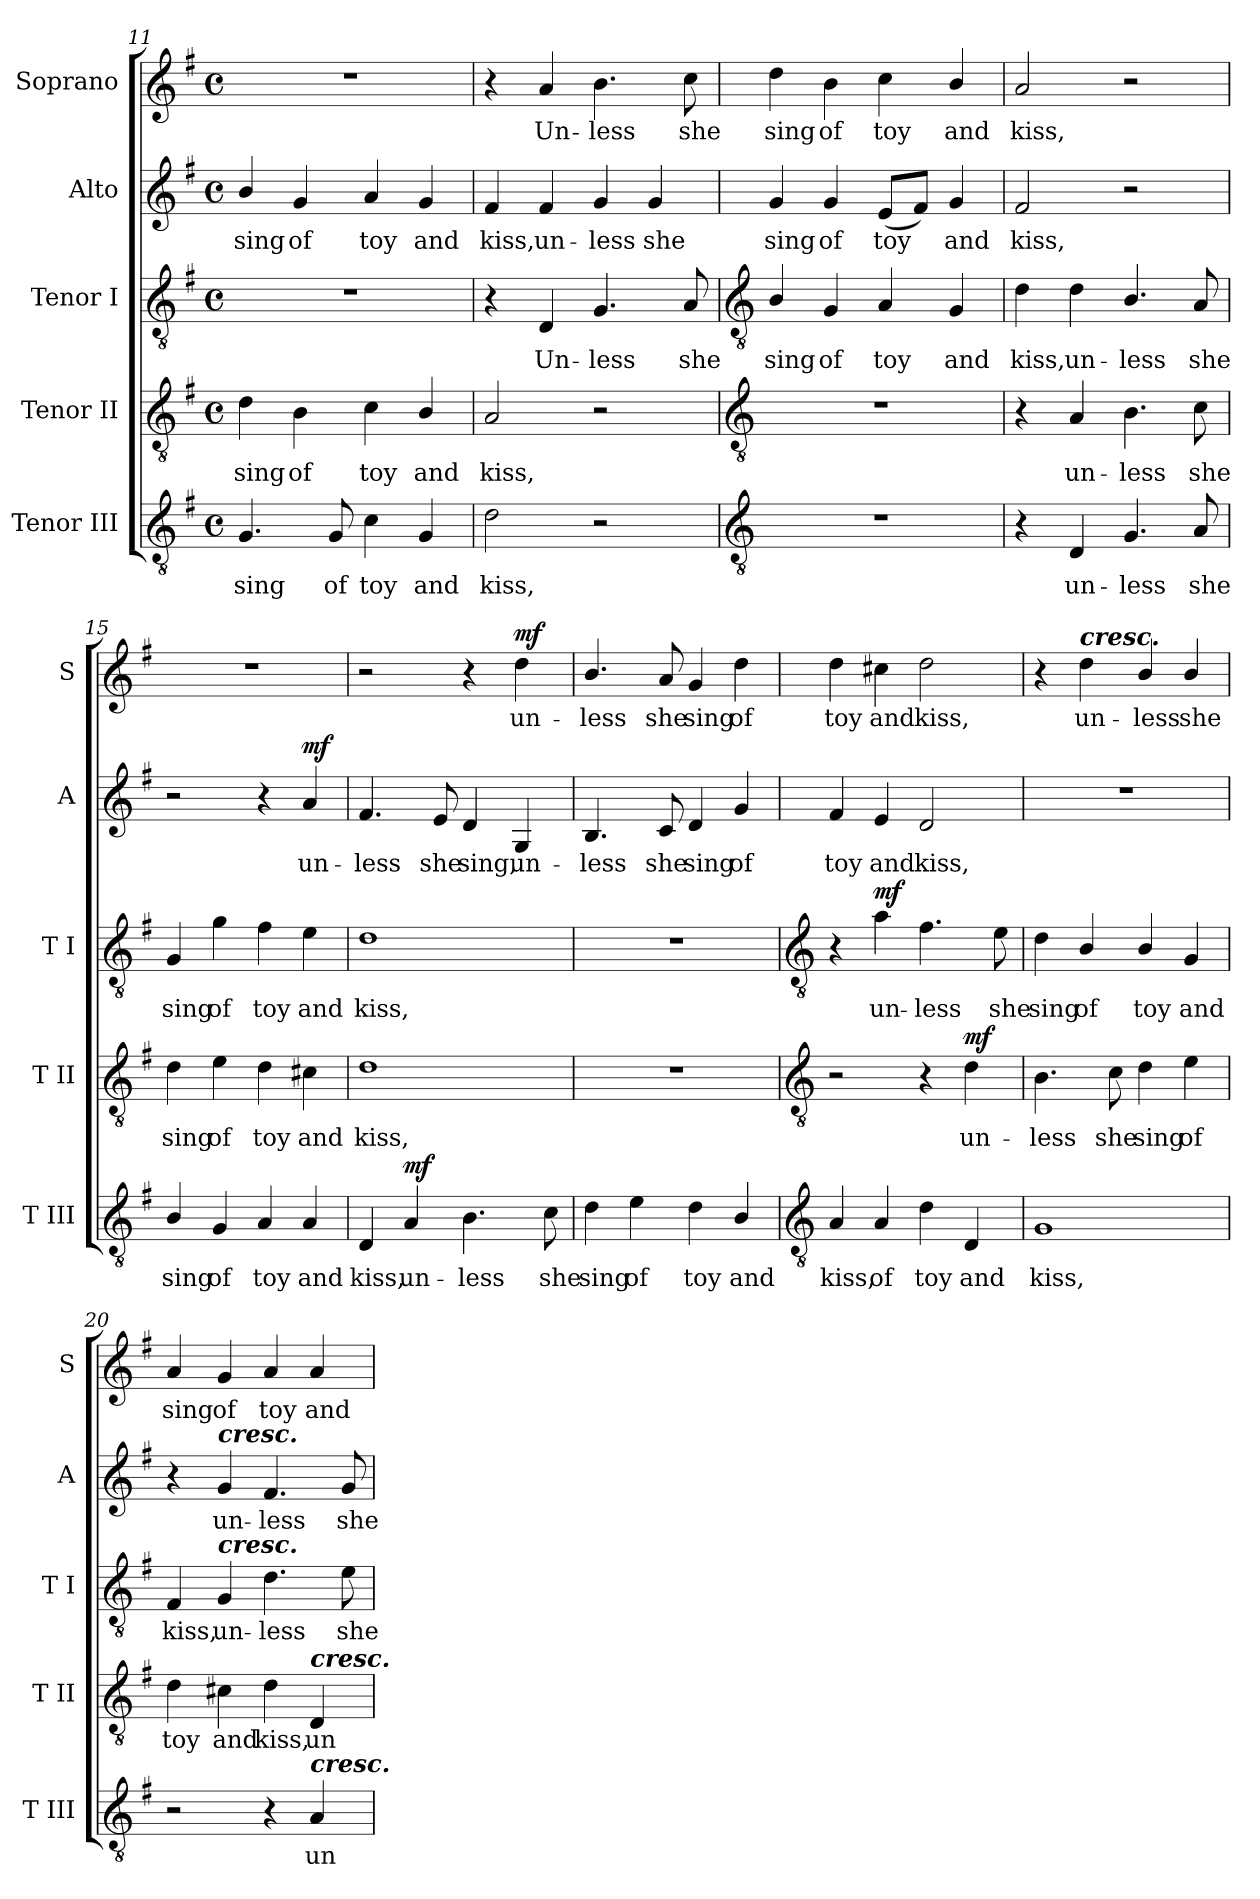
**kern	**text	**dynam	**kern	**text	**dynam	**kern	**text	**dynam	**kern	**text	**dynam	**kern	**text	**dynam
*part5	*part5	*part5	*part4	*part4	*part4	*part3	*part3	*part3	*part2	*part2	*part2	*part1	*part1	*part1
*staff5	*staff5	*staff5	*staff4	*staff4	*staff4	*staff3	*staff3	*staff3	*staff2	*staff2	*staff2	*staff1	*staff1	*staff1
*I"Tenor III	*	*	*I"Tenor II	*	*	*I"Tenor I	*	*	*I"Alto	*	*	*I"Soprano	*	*
*I'T III	*	*	*I'T II	*	*	*I'T I	*	*	*I'A	*	*	*I'S	*	*
*clefGv2	*	*	*clefGv2	*	*	*clefGv2	*	*	*clefG2	*	*	*clefG2	*	*
*k[f#]	*	*	*k[f#]	*	*	*k[f#]	*	*	*k[f#]	*	*	*k[f#]	*	*
*G:	*	*	*G:	*	*	*G:	*	*	*G:	*	*	*G:	*	*
*M4/4	*	*	*M4/4	*	*	*M4/4	*	*	*M4/4	*	*	*M4/4	*	*
*met(c)	*	*	*met(c)	*	*	*met(c)	*	*	*met(c)	*	*	*met(c)	*	*
=11	=11	=11	=11	=11	=11	=11	=11	=11	=11	=11	=11	=11	=11	=11
!	!LO:LY:b	!	!	!LO:LY:b	!	!	!	!	!	!LO:LY:b	!	!	!	!
4.G	sing	.	4d	sing	.	1r	.	.	4b/	sing	.	1r	.	.
!	!	!	!	!LO:LY:b	!	!	!	!	!	!LO:LY:b	!	!	!	!
.	.	.	4B	of	.	.	.	.	4g	of	.	.	.	.
!	!LO:LY:b	!	!	!	!	!	!	!	!	!	!	!	!	!
8G	of	.	.	.	.	.	.	.	.	.	.	.	.	.
!	!LO:LY:b	!	!	!LO:LY:b	!	!	!	!	!	!LO:LY:b	!	!	!	!
4c	toy	.	4c	toy	.	.	.	.	4a	toy	.	.	.	.
!	!LO:LY:b	!	!	!LO:LY:b	!	!	!	!	!	!LO:LY:b	!	!	!	!
4G	and	.	4B/	and	.	.	.	.	4g	and	.	.	.	.
=12	=12	=12	=12	=12	=12	=12	=12	=12	=12	=12	=12	=12	=12	=12
!	!LO:LY:b	!	!	!LO:LY:b	!	!	!	!	!	!LO:LY:b	!	!	!	!
2d	kiss,	.	2A	kiss,	.	4r	.	.	4f#	kiss,	.	4r	.	.
!	!	!	!	!	!	!	!LO:LY:b	!	!	!LO:LY:b	!	!	!LO:LY:b	!
.	.	.	.	.	.	4D	Un-	.	4f#	un-	.	4a	Un-	.
!	!	!	!	!	!	!	!LO:LY:b	!	!	!LO:LY:b	!	!	!LO:LY:b	!
2r	.	.	2r	.	.	4.G	-less	.	4g	-less	.	4.b	-less	.
!	!	!	!	!	!	!	!	!	!	!LO:LY:b	!	!	!	!
.	.	.	.	.	.	.	.	.	4g	she	.	.	.	.
!	!	!	!	!	!	!	!LO:LY:b	!	!	!	!	!	!LO:LY:b	!
.	.	.	.	.	.	8A	she	.	.	.	.	8cc	she	.
!!LO:LB:g=z
=13	=13	=13	=13	=13	=13	=13	=13	=13	=13	=13	=13	=13	=13	=13
*clefGv2	*	*	*clefGv2	*	*	*clefGv2	*	*	*	*	*	*	*	*
!	!	!	!	!	!	!	!LO:LY:b	!	!	!LO:LY:b	!	!	!LO:LY:b	!
1r	.	.	1r	.	.	4B/	sing	.	4g	sing	.	4dd	sing	.
!	!	!	!	!	!	!	!LO:LY:b	!	!	!LO:LY:b	!	!	!LO:LY:b	!
.	.	.	.	.	.	4G	of	.	4g	of	.	4b	of	.
!	!	!	!	!	!	!	!LO:LY:b	!	!	!LO:LY:b	!	!	!LO:LY:b	!
.	.	.	.	.	.	4A	toy	.	(<8eL	toy	.	4cc	toy	.
.	.	.	.	.	.	.	.	.	8f#J)	.	.	.	.	.
!	!	!	!	!	!	!	!LO:LY:b	!	!	!LO:LY:b	!	!	!LO:LY:b	!
.	.	.	.	.	.	4G	and	.	4g	and	.	4b/	and	.
=14	=14	=14	=14	=14	=14	=14	=14	=14	=14	=14	=14	=14	=14	=14
!	!	!	!	!	!	!	!LO:LY:b	!	!	!LO:LY:b	!	!	!LO:LY:b	!
4r	.	.	4r	.	.	4d	kiss,	.	2f#	kiss,	.	2a	kiss,	.
!	!LO:LY:b	!	!	!LO:LY:b	!	!	!LO:LY:b	!	!	!	!	!	!	!
4D	un-	.	4A	un-	.	4d	un-	.	.	.	.	.	.	.
!	!LO:LY:b	!	!	!LO:LY:b	!	!	!LO:LY:b	!	!	!	!	!	!	!
4.G	-less	.	4.B	-less	.	4.B/	-less	.	2r	.	.	2r	.	.
!	!LO:LY:b	!	!	!LO:LY:b	!	!	!LO:LY:b	!	!	!	!	!	!	!
8A	she	.	8c	she	.	8A	she	.	.	.	.	.	.	.
=15	=15	=15	=15	=15	=15	=15	=15	=15	=15	=15	=15	=15	=15	=15
!	!LO:LY:b	!	!	!LO:LY:b	!	!	!LO:LY:b	!	!	!	!	!	!	!
4B/	sing	.	4d	sing	.	4G	sing	.	2r	.	.	1r	.	.
!	!LO:LY:b	!	!	!LO:LY:b	!	!	!LO:LY:b	!	!	!	!	!	!	!
4G	of	.	4e	of	.	4g	of	.	.	.	.	.	.	.
!	!LO:LY:b	!	!	!LO:LY:b	!	!	!LO:LY:b	!	!	!	!	!	!	!
4A	toy	.	4d	toy	.	4f#	toy	.	4r	.	.	.	.	.
!	!LO:LY:b	!	!	!LO:LY:b	!	!	!LO:LY:b	!	!	!LO:LY:b	!LO:DY:b	!	!	!
4A	and	.	4c#X	and	.	4e	and	.	4a	un-	mf	.	.	.
=16	=16	=16	=16	=16	=16	=16	=16	=16	=16	=16	=16	=16	=16	=16
!	!LO:LY:b	!	!	!LO:LY:b	!	!	!LO:LY:b	!	!	!LO:LY:b	!	!	!	!
4D	kiss,	.	1d	kiss,	.	1d	kiss,	.	4.f#	-less	.	2r	.	.
!	!LO:LY:b	!LO:DY:b	!	!	!	!	!	!	!	!	!	!	!	!
4A	un-	mf	.	.	.	.	.	.	.	.	.	.	.	.
!	!	!	!	!	!	!	!	!	!	!LO:LY:b	!	!	!	!
.	.	.	.	.	.	.	.	.	8e	she	.	.	.	.
!	!LO:LY:b	!	!	!	!	!	!	!	!	!LO:LY:b	!	!	!	!
4.B	-less	.	.	.	.	.	.	.	4d	sing,	.	4r	.	.
!	!	!	!	!	!	!	!	!	!	!LO:LY:b	!	!	!LO:LY:b	!LO:DY:b
.	.	.	.	.	.	.	.	.	4G	un-	.	4dd	un-	mf
!	!LO:LY:b	!	!	!	!	!	!	!	!	!	!	!	!	!
8c	she	.	.	.	.	.	.	.	.	.	.	.	.	.
=17	=17	=17	=17	=17	=17	=17	=17	=17	=17	=17	=17	=17	=17	=17
!	!LO:LY:b	!	!	!	!	!	!	!	!	!LO:LY:b	!	!	!LO:LY:b	!
4d	sing	.	1r	.	.	1r	.	.	4.B	-less	.	4.b/	-less	.
!	!LO:LY:b	!	!	!	!	!	!	!	!	!	!	!	!	!
4e	of	.	.	.	.	.	.	.	.	.	.	.	.	.
!	!	!	!	!	!	!	!	!	!	!LO:LY:b	!	!	!LO:LY:b	!
.	.	.	.	.	.	.	.	.	8c	she	.	8a	she	.
!	!LO:LY:b	!	!	!	!	!	!	!	!	!LO:LY:b	!	!	!LO:LY:b	!
4d	toy	.	.	.	.	.	.	.	4d	sing	.	4g	sing	.
!	!LO:LY:b	!	!	!	!	!	!	!	!	!LO:LY:b	!	!	!LO:LY:b	!
4B/	and	.	.	.	.	.	.	.	4g	of	.	4dd	of	.
!!LO:LB:g=z
=18	=18	=18	=18	=18	=18	=18	=18	=18	=18	=18	=18	=18	=18	=18
*clefGv2	*	*	*clefGv2	*	*	*clefGv2	*	*	*	*	*	*	*	*
!	!LO:LY:b	!	!	!	!	!	!	!	!	!LO:LY:b	!	!	!LO:LY:b	!
4A	kiss,	.	2r	.	.	4r	.	.	4f#	toy	.	4dd	toy	.
!	!LO:LY:b	!	!	!	!	!	!LO:LY:b	!LO:DY:b	!	!LO:LY:b	!	!	!LO:LY:b	!
4A	of	.	.	.	.	4a	un-	mf	4e	and	.	4cc#X	and	.
!	!LO:LY:b	!	!	!	!	!	!LO:LY:b	!	!	!LO:LY:b	!	!	!LO:LY:b	!
4d	toy	.	4r	.	.	4.f#	-less	.	2d	kiss,	.	2dd	kiss,	.
!	!LO:LY:b	!	!	!LO:LY:b	!LO:DY:b	!	!	!	!	!	!	!	!	!
4D	and	.	4d	un-	mf	.	.	.	.	.	.	.	.	.
!	!	!	!	!	!	!	!LO:LY:b	!	!	!	!	!	!	!
.	.	.	.	.	.	8e	she	.	.	.	.	.	.	.
=19	=19	=19	=19	=19	=19	=19	=19	=19	=19	=19	=19	=19	=19	=19
!	!LO:LY:b	!	!	!LO:LY:b	!	!	!LO:LY:b	!	!	!	!	!	!	!
1G	kiss,	.	4.B	-less	.	4d	sing	.	1r	.	.	4r	.	.
!	!	!	!	!	!	!	!	!	!	!	!	!LO:TX:a:Bi:t=cresc.	!	!
!	!	!	!	!	!	!	!LO:LY:b	!	!	!	!	!	!LO:LY:b	!
.	.	.	.	.	.	4B/	of	.	.	.	.	4dd	un-	.
!	!	!	!	!LO:LY:b	!	!	!	!	!	!	!	!	!	!
.	.	.	8c	she	.	.	.	.	.	.	.	.	.	.
!	!	!	!	!LO:LY:b	!	!	!LO:LY:b	!	!	!	!	!	!LO:LY:b	!
.	.	.	4d	sing	.	4B/	toy	.	.	.	.	4b/	-less	.
!	!	!	!	!LO:LY:b	!	!	!LO:LY:b	!	!	!	!	!	!LO:LY:b	!
.	.	.	4e	of	.	4G	and	.	.	.	.	4b/	she	.
=20	=20	=20	=20	=20	=20	=20	=20	=20	=20	=20	=20	=20	=20	=20
!	!	!	!	!LO:LY:b	!	!	!LO:LY:b	!	!	!	!	!	!LO:LY:b	!
2r	.	.	4d	toy	.	4F#	kiss,	.	4r	.	.	4a	sing	.
!	!	!	!	!	!	!	!	!	!LO:TX:a:Bi:t=cresc.	!	!	!	!	!
!	!	!	!	!	!	!LO:TX:a:Bi:t=cresc.	!	!	!	!	!	!	!	!
!	!	!	!	!LO:LY:b	!	!	!LO:LY:b	!	!	!LO:LY:b	!	!	!LO:LY:b	!
.	.	.	4c#X	and	.	4G	un-	.	4g	un-	.	4g	of	.
!	!	!	!	!LO:LY:b	!	!	!LO:LY:b	!	!	!LO:LY:b	!	!	!LO:LY:b	!
4r	.	.	4d	kiss,	.	4.d	-less	.	4.f#	-less	.	4a	toy	.
!	!	!	!LO:TX:a:Bi:t=cresc.	!	!	!	!	!	!	!	!	!	!	!
!LO:TX:a:Bi:t=cresc.	!	!	!	!	!	!	!	!	!	!	!	!	!	!
!	!LO:LY:b	!	!	!LO:LY:b	!	!	!	!	!	!	!	!	!LO:LY:b	!
4A	un-	.	4D	un-	.	.	.	.	.	.	.	4a	and	.
!	!	!	!	!	!	!	!LO:LY:b	!	!	!LO:LY:b	!	!	!	!
.	.	.	.	.	.	8e	she	.	8g	she	.	.	.	.
=	=	=	=	=	=	=	=	=	=	=	=	=	=	=
*-	*-	*-	*-	*-	*-	*-	*-	*-	*-	*-	*-	*-	*-	*-
